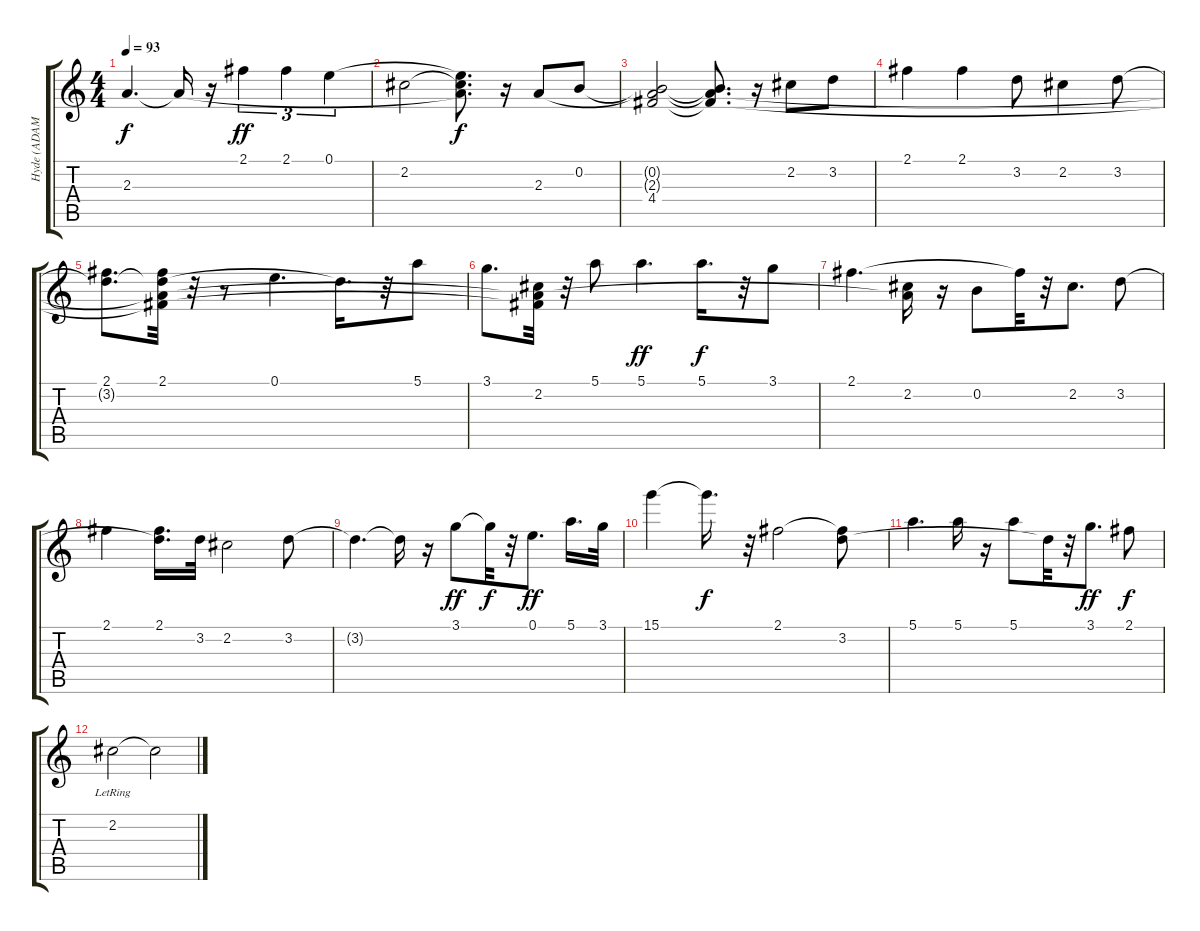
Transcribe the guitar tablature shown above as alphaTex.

\track ("Hyde (ADAM) Guitar" "Hyde (ADAM") {instrument acousticguitarsteel}
\staff {score tabs}
\tuning (E4 B3 G3 D3 A2 E2) {hide}
\ts (4 4)
\tempo 93
\clef g2
\ks c
2.3{t}.4{d dy f} 2.3{t}.16 r.16 2.1.4{tu (3 2) dy ff} 2.1.4{tu (3 2)} 0.1.4{tu (3 2)} |
2.2.2 (0.1{t} 2.2{t} 2.3{t}).8{d dy f} r.16 2.3.8 0.2.8 |
(0.2{t} 2.3{t} 4.4{t}).2 (0.2{t} 2.3{t} 4.4{t}).8{d} r.16 2.2.8 3.2.8 |
2.1.4 2.1.4 3.2.8 2.2.4 3.2.8 |
(2.1 3.2{t}).8{d} (2.1 3.2{t} 2.3{t} 4.4{t}).32 r.32 r.8 0.1.4{d} 3.2{t}.16{d} r.32 5.1.8 |
3.1.8{d} (2.2 2.3{t} 4.4{t}).32 r.32 5.1.8 5.1.4{d dy ff} 5.1.16{d dy f} r.32 3.1.8 |
2.1.4{d} (2.2 2.3{t}).16 r.16 0.2.8 2.1{t}.32 r.32 2.2.8{d} 3.2.8 |
2.1.4 (2.1 3.2{t}).16{d} 3.2.32 2.2.2 3.2.8 |
3.2{t}.4{d} 3.2{t}.16 r.16 3.1.8{dy ff} 3.1{t}.32{dy f} r.32 0.1.8{d dy ff} 5.1.16{d} 3.1.32 |
15.1.4 15.1{t}.16{d dy f} r.32 2.1.2 (2.1{t} 3.2).8 |
5.1.4{d} 5.1.16 r.16 5.1.8 3.2{t}.32 r.32 3.1.8{d dy ff} 2.1.8{dy f} |
2.2{lr}.2 2.2{t}.2
